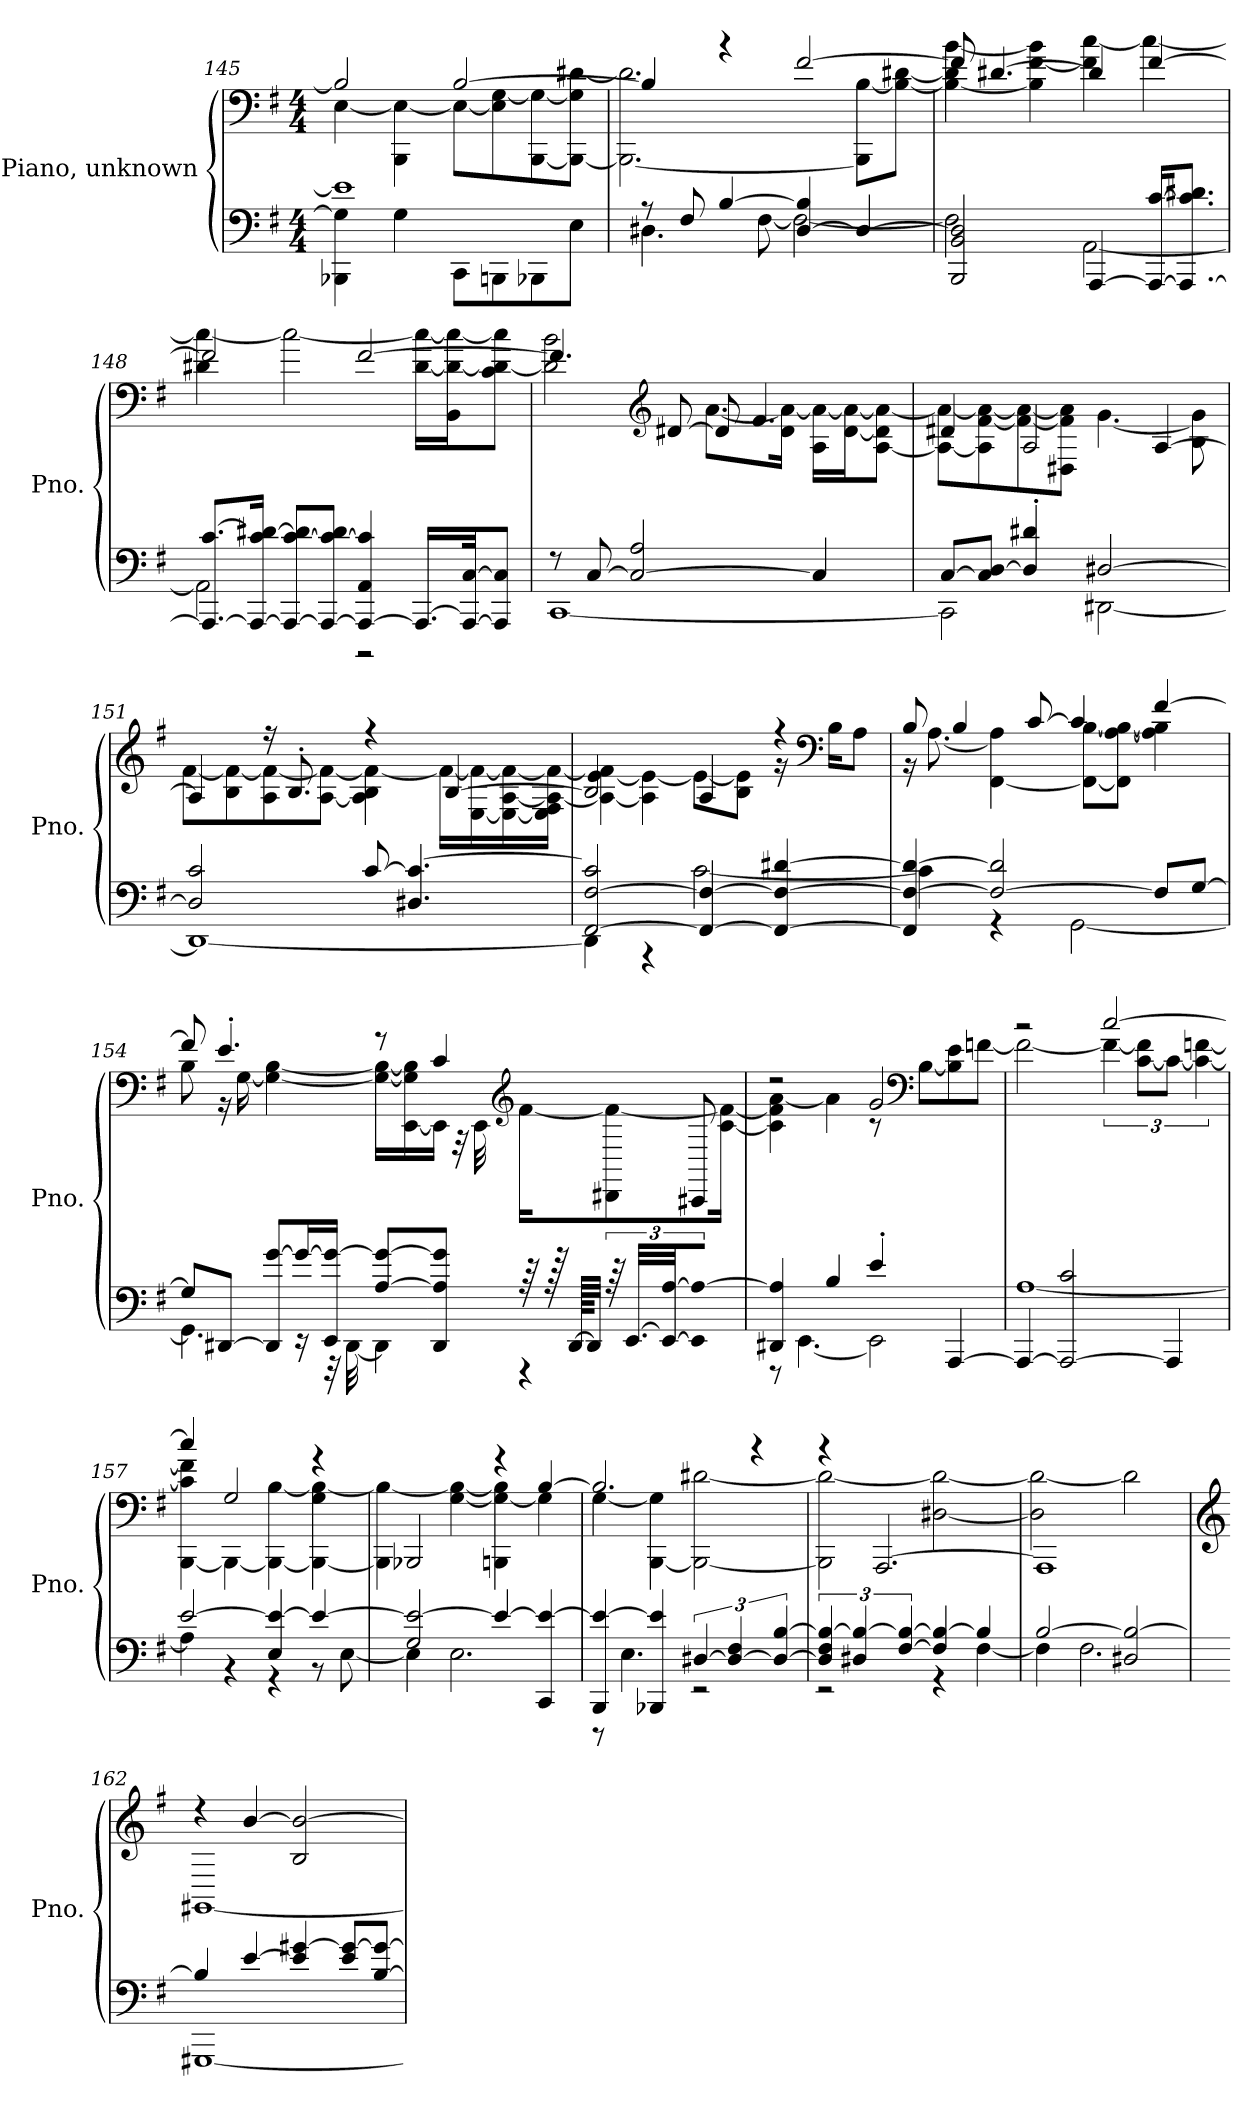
**kern	**kern
*part1	*part1
*staff2	*staff1
*I"Piano, unknown	*
*I'Pno.	*
*clefF4	*clefF4
*k[f#]	*k[f#]
*M4/4	*M4/4
=145	=145
*^	*^
1e]	4BBB-X\ 4G\]	2B/]	[4E\
.	4G\	.	4BBB\ 4E\_
.	8CC\L	[2B/	8E\L_
.	8BBBn\	.	8E\] [8G\
.	8BBB-X\	.	[8BBB\ 8G\_
.	8E\J	.	8BBB\_ 8G\] [8d#X\J
!!LO:LB:g=z	!!
=146	=146	=146	=146
8r	4.D#X\	4B/]	2.BBB\_ 2.d#\]
8F#/	.	.	.
[4B/	.	4r	.
.	[8F#\	.	.
[4D#/ 4B/]	2F#\_	[2f#/	.
4D#/_	.	.	8BBB\] [8B\L
.	.	.	8B\_ [8d#X\J
=147	=147	=147	=147
2BBB/ 2BB/ 2D#/]	2F#\]	8f#/]	4B\_ 4d#\] [4b\
.	.	[4.d#X/	.
.	.	.	4B\] [4f#\ 4b\]
[4AAA/	[2AA\	4d#/]	4f#\] [4cc\
16AAA/_ [16c/KL	.	[4f#/	4cc\_
8.AAA/_ 8.c/] 8.d#X/J	.	.	.
=148	=148	=148	=148
8.AAA/_ [8.c/L	2AA\]	2f#/]	4d#X\ 4cc\_
16AAA/_ 16c/] [16d#X/Jk	.	.	.
8AAA/_ [8c/ 8d#/]L	.	.	2cc\_
8AAA/_ 8c/_ 8d#/J	.	.	.
4AAA/_ 4AA/ 4c/]	2r	[2f#/	.
16.AAA/LL_	.	.	[16d#\ 16cc\_LL
.	.	.	16BB\ 16d#\_ 16cc\_J
32AAA/_ [32C/JK	.	.	.
8AAA/] 8C/]J	.	.	8c\ 8d#\_ 8cc\]J
!!LO:LB:g=z	!!
=149	=149	=149	=149
8r	[1CC	4.f#/]	2d#\] 2b\
[8C/	.	.	.
2C/_ 2A/	.	.	.
*	*	*clefG2	*
.	.	[8d#X/	.
.	.	8d#/]	[8.a\L
.	.	4.f#/	.
.	.	.	16d#\ 16a\_Jk
4C/]	.	.	16A\ 16a\_LL
.	.	.	[16d#\ 16a\_J
.	.	.	[8A\ 8d#\] 8a\_J
=150	=150	=150	=150
[8C/L	2CC\]	4d#X/	8A\_ 8a\_L
8C/] [8D/J	.	.	8A\] [8f#\ 8a\_
4D/]' 4d#X/'	.	2A/	8f#\_ 8a\_
.	.	.	8D#X\ 8f#\] 8a\]J
[2D#X/	[2DD#X\	.	[4.g\
.	.	[4A/	.
.	.	.	8B\ 8g\]
!!LO:LB:g=z	!!
=151	=151	=151	=151
2D#/] 2c/	1DD#_	4A/]	[8f#\L
.	.	.	8B\ 8f#\_
.	.	16r	8A\ 8f#\_
.	.	8.B'/	.
.	.	.	[8A\ 8f#\_J
[8c/	.	4r	4A\] 4B\ 4f#\_
4.D#X/ 4.c/_	.	.	.
.	.	[4B/	16f#\LL_
.	.	.	[16E\ 16f#\_
.	.	.	16E\_ [16A\ 16f#\_
.	.	.	16E\] 16F#\ 16A\_ 16f#\_JJ
=152	=152	=152	=152
[2FF#/ [2F#/ 2c/]	4DD#\]	2B/]	4A\_ [4e\ 4f#\]
.	4r	.	4A\] 4e\_
4FF#/_ 4F#/_	[2c\	4A/	8e\L_
.	.	.	8B\ 8e\]J
4FF#/_ 4F#/_ [4d#X/	.	4r	16r
*	*	*clefF4	*
.	.	.	16B\KL
.	.	.	8A\J
!!LO:PB:g=z	!!
=153	=153	=153	=153
4FF#/] 4F#/_ 4d#/_	4c\]	8B/	16r
.	.	.	[8.A\
.	.	4B/	.
2F#/_ 2d#/]	4r	.	[4FF#\ 4A\]
.	.	[8c/	.
.	[2GG\	4c/]	8FF#\_ [8B\L
.	.	.	8FF#\] [8A\ 8B\_J
8F#/L]	.	[4f#/	4A\] 4B\]
[8G/J	.	.	.
=154	=154	=154	=154
8G/L]	4.GG\]	8f#/]	8B\
[8DD#X/J	.	4.e'/	16r
.	.	.	[16G\
8DD#/] [8g/L	.	.	4G\_ [4B\
16g/L_	16r	.	.
16EE/ 16g/_JJ	32r	.	.
.	[32DD#\	.	.
[8A/ 8g/_L	4DD#\]	8r	16G\_ 16B\_LL
.	.	.	[16EE\ 16G\] 16B\]
8DD#/ 8A/] 8g/]J	.	4c/	16EE\JJ]
.	.	.	32r
.	.	.	32EE\
*	*	*clefG2	*
64r	4r	.	[16f#\KL
128r	.	.	.
[128DD#/KKLLL	.	.	.
32DD#/JJJ]	.	.	.
96r	.	.	8DD#X\ 8f#\_
[48.EE/LLL	.	.	.
48EE/_ [48A/JJ	.	.	.
8EE/] 8A/_J	.	8CC#X/	.
.	.	.	[16c\ 16f#\_Jk
!!LO:LB:g=z	!!
=155	=155	=155	=155
4DD#X/ 4A/]	8r	2r	4c\] 4f#\] [4a\
.	[4.EE\	.	.
4B/	.	.	4a\]
4e'/	2EE\]	2g/	8r
*	*	*clefF4	*
.	.	.	[8B\L
[4AAA/	.	.	8B\] 8e\
.	.	.	[8fn\J
=156	=156	=156	=156
4AAA/_	[1A	2r	2f\_
2AAA/_ 2c/	.	.	.
.	.	[2cc/	6f\_
.	.	.	[12c\ 12f\]L
4AAA/]	.	.	12c\J_
.	.	.	6c\_ [6fn\
=157	=157	=157	=157
[2e/	4A\]	4cc/]	[4BBB\ 4c\] 4f\]
.	4r	2G/	4BBB\_
4E/ 4e/_	4r	.	4BBB\_ [4B\
4e/_	8r	4r	4BBB\_ 4G\ 4B\_
.	[8E\	.	.
=158	=158	=158	=158
2G/ 2e/_	4E\]	2BBB-X/	4BBB\] 4B\_
.	2.E\	.	[4G\ 4B\_
4e/_	.	4r	4BBBn\ 4G\_ 4B\]
4CC/ 4e/_	.	[4B/	4G\]
!!LO:LB:g=z	!!
=159	=159	=159	=159
4BBB/ 4e/_	8r	2.B/]	[4G\
.	4.E\	.	.
4BBB-X/ 4e/]	.	.	[4BBB\ 4G\]
[6D#X/	2r	.	2BBB\_ [2d#X\
6D#/_ 6F#/	.	.	.
.	.	4r	.
6D#/_ [6B/	.	.	.
=160	=160	=160	=160
6D#/] 6F#/ 6B/_	2r	4r	2BBB\] 2d#\_
6D#X/ 6B/_	.	.	.
.	.	[2.AAA/	.
[6F#/ 6B/_	.	.	.
4F#/] 4B/_	4r	.	[2D#X\ 2d#\_
4B/]	[4F#\	.	.
=161	=161	=161	=161
[2B/	4F#\]	1AAA]	2D#\] 2d#\_
.	2.F#\	.	.
2D#X/ 2B/_	.	.	2d#\]
=162	=162	=162	=162
*	*	*clefG2	*
4B/]	[1GGG#X	4r	[1GG#X
[4e/	.	[4b/	.
4e/] [4g#X/	.	2B/ 2b/_	.
8e/ 8g#/_L	.	.	.
[8B/ 8g#/_J	.	.	.
*v	*v	*	*
*	*v	*v
=	=
*-	*-
